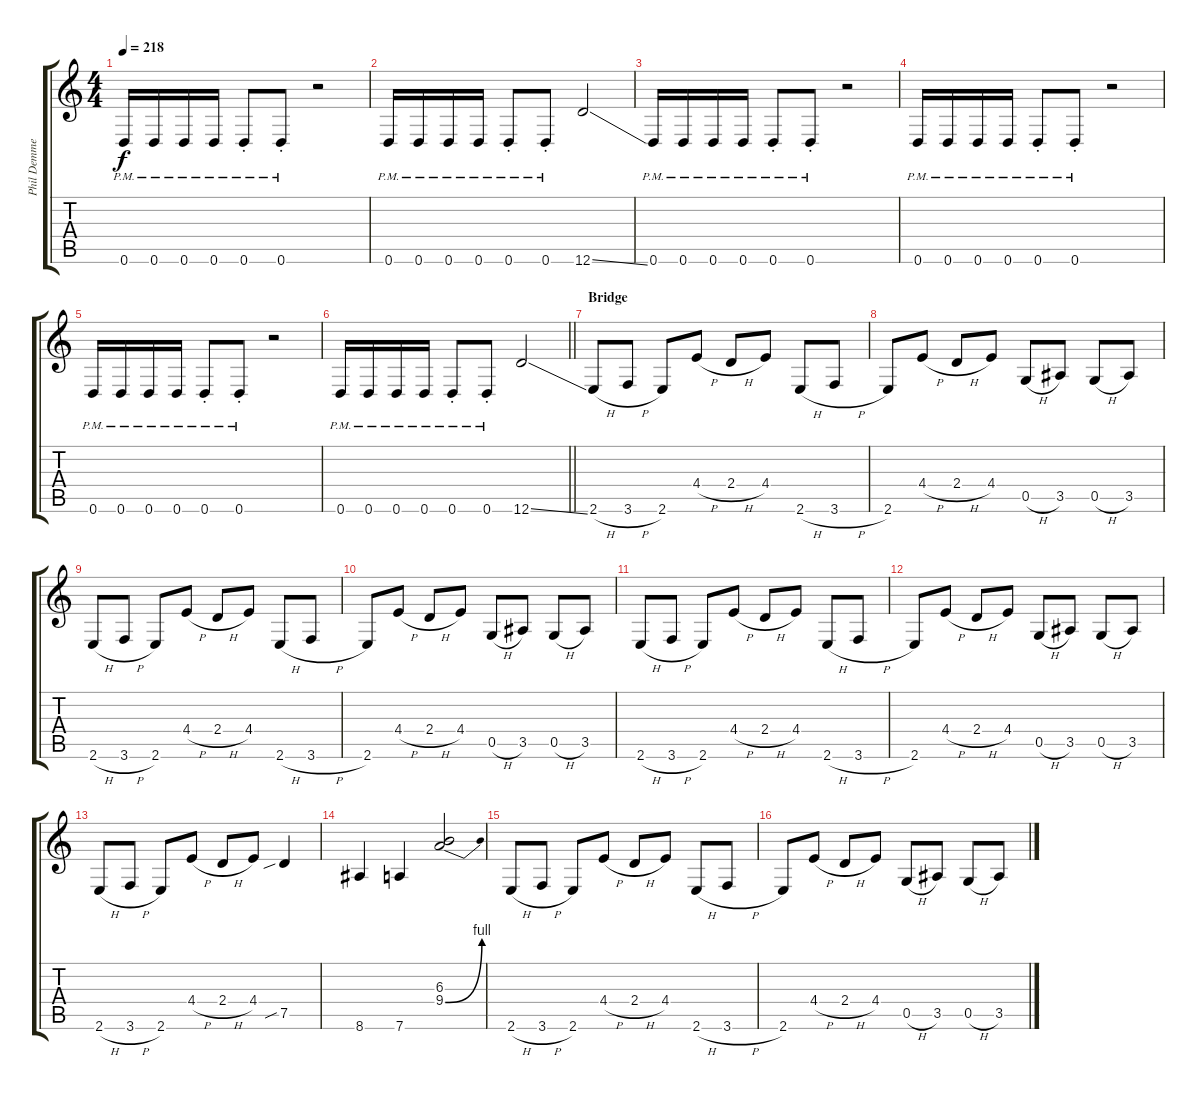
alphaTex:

\track ("Phil Demmel" "Phil Demme") {instrument distortionguitar}
\staff {score tabs}
\tuning (D4 A3 F3 C3 G2 D2) {hide}
\ts (4 4)
\tempo 218
\clef g2
\ks c
0.6{pm}.16{dy f} 0.6{pm}.16 0.6{pm}.16 0.6{pm}.16 0.6{pm st}.8 0.6{pm st}.8 r.2 |
0.6{pm}.16 0.6{pm}.16 0.6{pm}.16 0.6{pm}.16 0.6{pm st}.8 0.6{pm st}.8 12.6{ss}.2 |
0.6{pm}.16 0.6{pm}.16 0.6{pm}.16 0.6{pm}.16 0.6{pm st}.8 0.6{pm st}.8 r.2 |
0.6{pm}.16 0.6{pm}.16 0.6{pm}.16 0.6{pm}.16 0.6{pm st}.8 0.6{pm st}.8 r.2 |
0.6{pm}.16 0.6{pm}.16 0.6{pm}.16 0.6{pm}.16 0.6{pm st}.8 0.6{pm st}.8 r.2 |
\barLineRight lightlight
0.6{pm}.16 0.6{pm}.16 0.6{pm}.16 0.6{pm}.16 0.6{pm st}.8 0.6{pm st}.8 12.6{ss}.2 |
\section ("" "Bridge")
2.6{h}.8 3.6{h}.8 2.6.8 4.4{h}.8 2.4{h}.8 4.4.8 2.6{h}.8 3.6{h}.8 |
2.6.8 4.4{h}.8 2.4{h}.8 4.4.8 0.5{h}.8 3.5.8 0.5{h}.8 3.5.8 |
2.6{h}.8 3.6{h}.8 2.6.8 4.4{h}.8 2.4{h}.8 4.4.8 2.6{h}.8 3.6{h}.8 |
2.6.8 4.4{h}.8 2.4{h}.8 4.4.8 0.5{h}.8 3.5.8 0.5{h}.8 3.5.8 |
2.6{h}.8 3.6{h}.8 2.6.8 4.4{h}.8 2.4{h}.8 4.4.8 2.6{h}.8 3.6{h}.8 |
2.6.8 4.4{h}.8 2.4{h}.8 4.4.8 0.5{h}.8 3.5.8 0.5{h}.8 3.5.8 |
2.6{h}.8 3.6{h}.8 2.6.8 4.4{h}.8 2.4{h}.8 4.4.8 7.5{sib}.4 |
8.6.4 7.6.4 (6.3 9.4{be (bend 0 0 60 4)}).2 |
2.6{h}.8 3.6{h}.8 2.6.8 4.4{h}.8 2.4{h}.8 4.4.8 2.6{h}.8 3.6{h}.8 |
2.6.8 4.4{h}.8 2.4{h}.8 4.4.8 0.5{h}.8 3.5.8 0.5{h}.8 3.5.8
